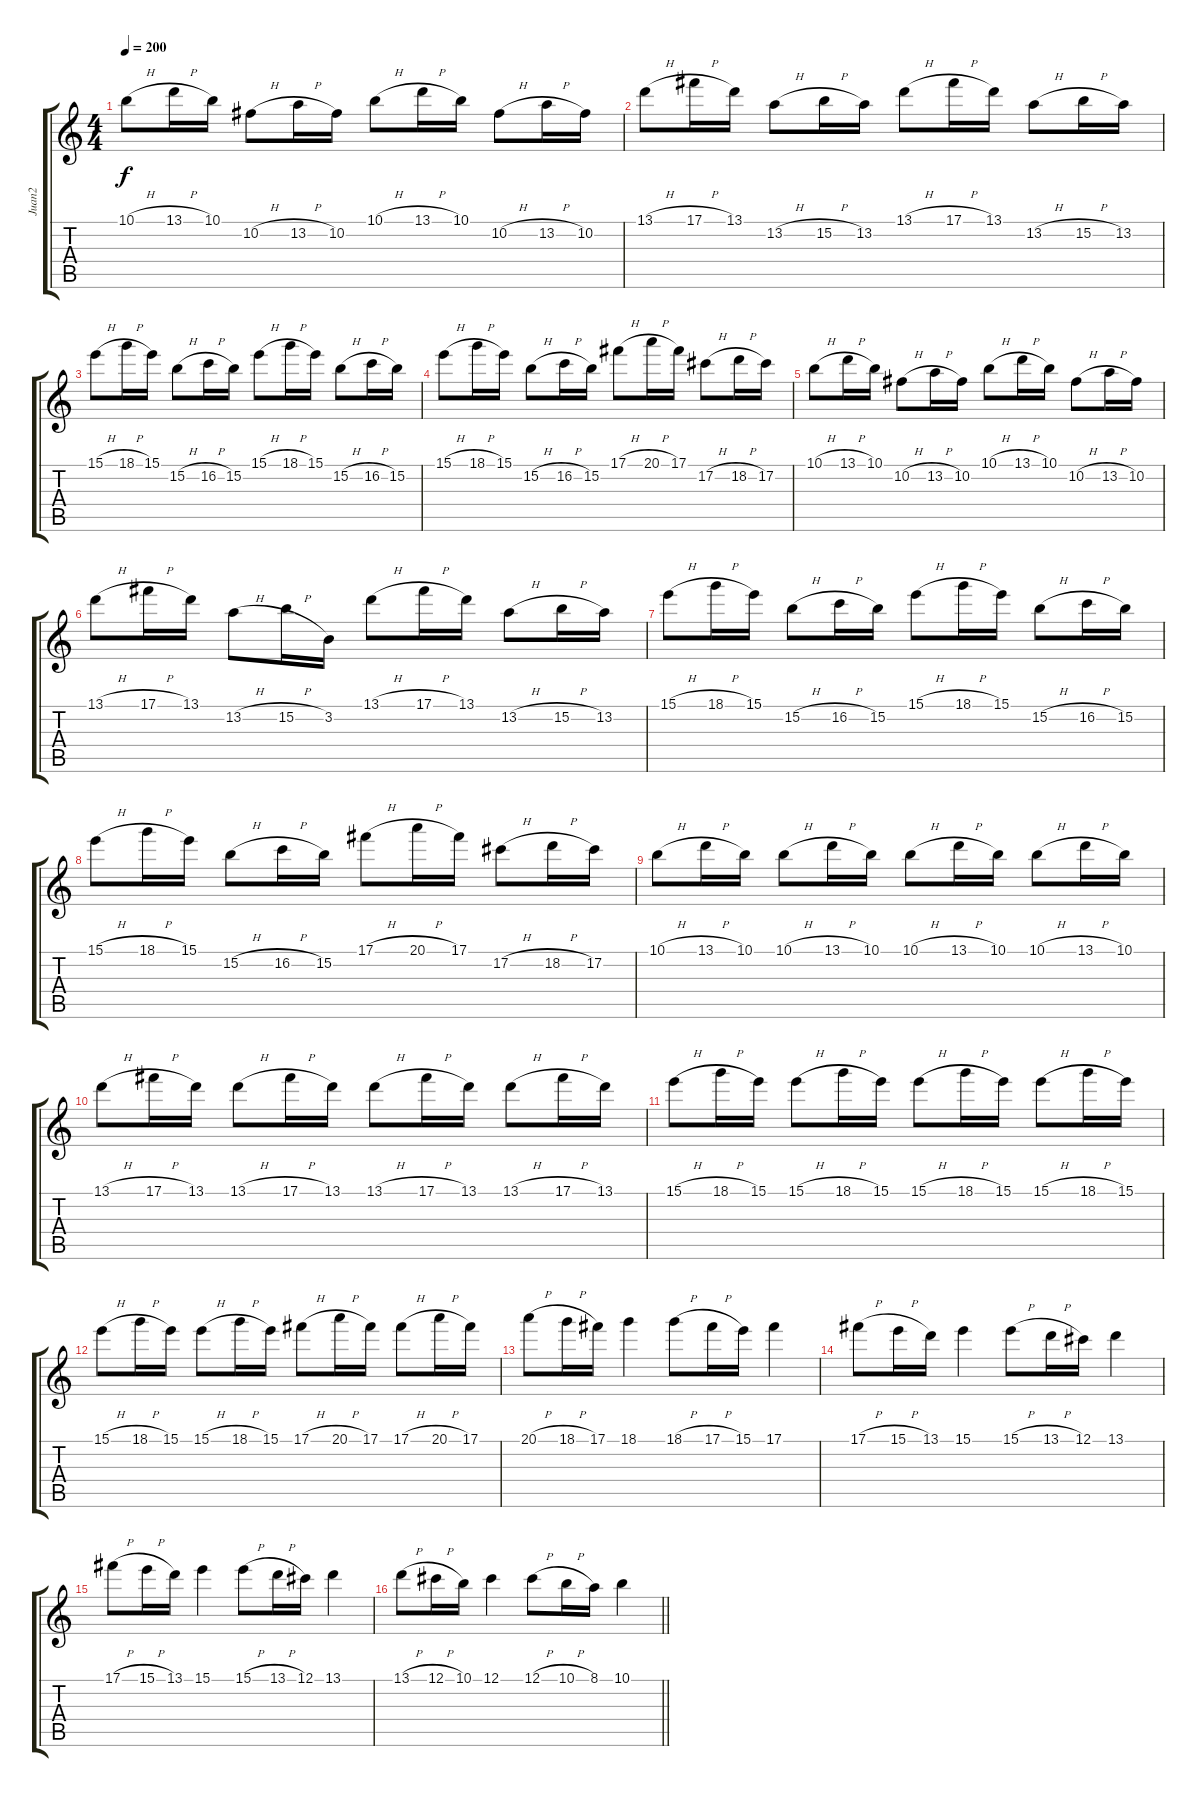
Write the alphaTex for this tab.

\track ("Juan2" "Juan2") {instrument overdrivenguitar}
\staff {score tabs}
\tuning (Db4 Ab3 E3 B2 Gb2 B1) {hide}
\ts (4 4)
\tempo 200
\clef g2
\ks c
10.1{h}.8{dy f} 13.1{h}.16 10.1.16 10.2{h}.8 13.2{h}.16 10.2.16 10.1{h}.8 13.1{h}.16 10.1.16 10.2{h}.8 13.2{h}.16 10.2.16 |
13.1{h}.8 17.1{h}.16 13.1.16 13.2{h}.8 15.2{h}.16 13.2.16 13.1{h}.8 17.1{h}.16 13.1.16 13.2{h}.8 15.2{h}.16 13.2.16 |
15.1{h}.8 18.1{h}.16 15.1.16 15.2{h}.8 16.2{h}.16 15.2.16 15.1{h}.8 18.1{h}.16 15.1.16 15.2{h}.8 16.2{h}.16 15.2.16 |
15.1{h}.8 18.1{h}.16 15.1.16 15.2{h}.8 16.2{h}.16 15.2.16 17.1{h}.8 20.1{h}.16 17.1.16 17.2{h}.8 18.2{h}.16 17.2.16 |
10.1{h}.8 13.1{h}.16 10.1.16 10.2{h}.8 13.2{h}.16 10.2.16 10.1{h}.8 13.1{h}.16 10.1.16 10.2{h}.8 13.2{h}.16 10.2.16 |
13.1{h}.8 17.1{h}.16 13.1.16 13.2{h}.8 15.2{h}.16 3.2.16 13.1{h}.8 17.1{h}.16 13.1.16 13.2{h}.8 15.2{h}.16 13.2.16 |
15.1{h}.8 18.1{h}.16 15.1.16 15.2{h}.8 16.2{h}.16 15.2.16 15.1{h}.8 18.1{h}.16 15.1.16 15.2{h}.8 16.2{h}.16 15.2.16 |
15.1{h}.8 18.1{h}.16 15.1.16 15.2{h}.8 16.2{h}.16 15.2.16 17.1{h}.8 20.1{h}.16 17.1.16 17.2{h}.8 18.2{h}.16 17.2.16 |
10.1{h}.8 13.1{h}.16 10.1.16 10.1{h}.8 13.1{h}.16 10.1.16 10.1{h}.8 13.1{h}.16 10.1.16 10.1{h}.8 13.1{h}.16 10.1.16 |
13.1{h}.8 17.1{h}.16 13.1.16 13.1{h}.8 17.1{h}.16 13.1.16 13.1{h}.8 17.1{h}.16 13.1.16 13.1{h}.8 17.1{h}.16 13.1.16 |
15.1{h}.8 18.1{h}.16 15.1.16 15.1{h}.8 18.1{h}.16 15.1.16 15.1{h}.8 18.1{h}.16 15.1.16 15.1{h}.8 18.1{h}.16 15.1.16 |
15.1{h}.8 18.1{h}.16 15.1.16 15.1{h}.8 18.1{h}.16 15.1.16 17.1{h}.8 20.1{h}.16 17.1.16 17.1{h}.8 20.1{h}.16 17.1.16 |
20.1{h}.8 18.1{h}.16 17.1.16 18.1.4 18.1{h}.8 17.1{h}.16 15.1.16 17.1.4 |
17.1{h}.8 15.1{h}.16 13.1.16 15.1.4 15.1{h}.8 13.1{h}.16 12.1.16 13.1.4 |
17.1{h}.8 15.1{h}.16 13.1.16 15.1.4 15.1{h}.8 13.1{h}.16 12.1.16 13.1.4 |
\barLineRight lightlight
13.1{h}.8 12.1{h}.16 10.1.16 12.1.4 12.1{h}.8 10.1{h}.16 8.1.16 10.1.4
